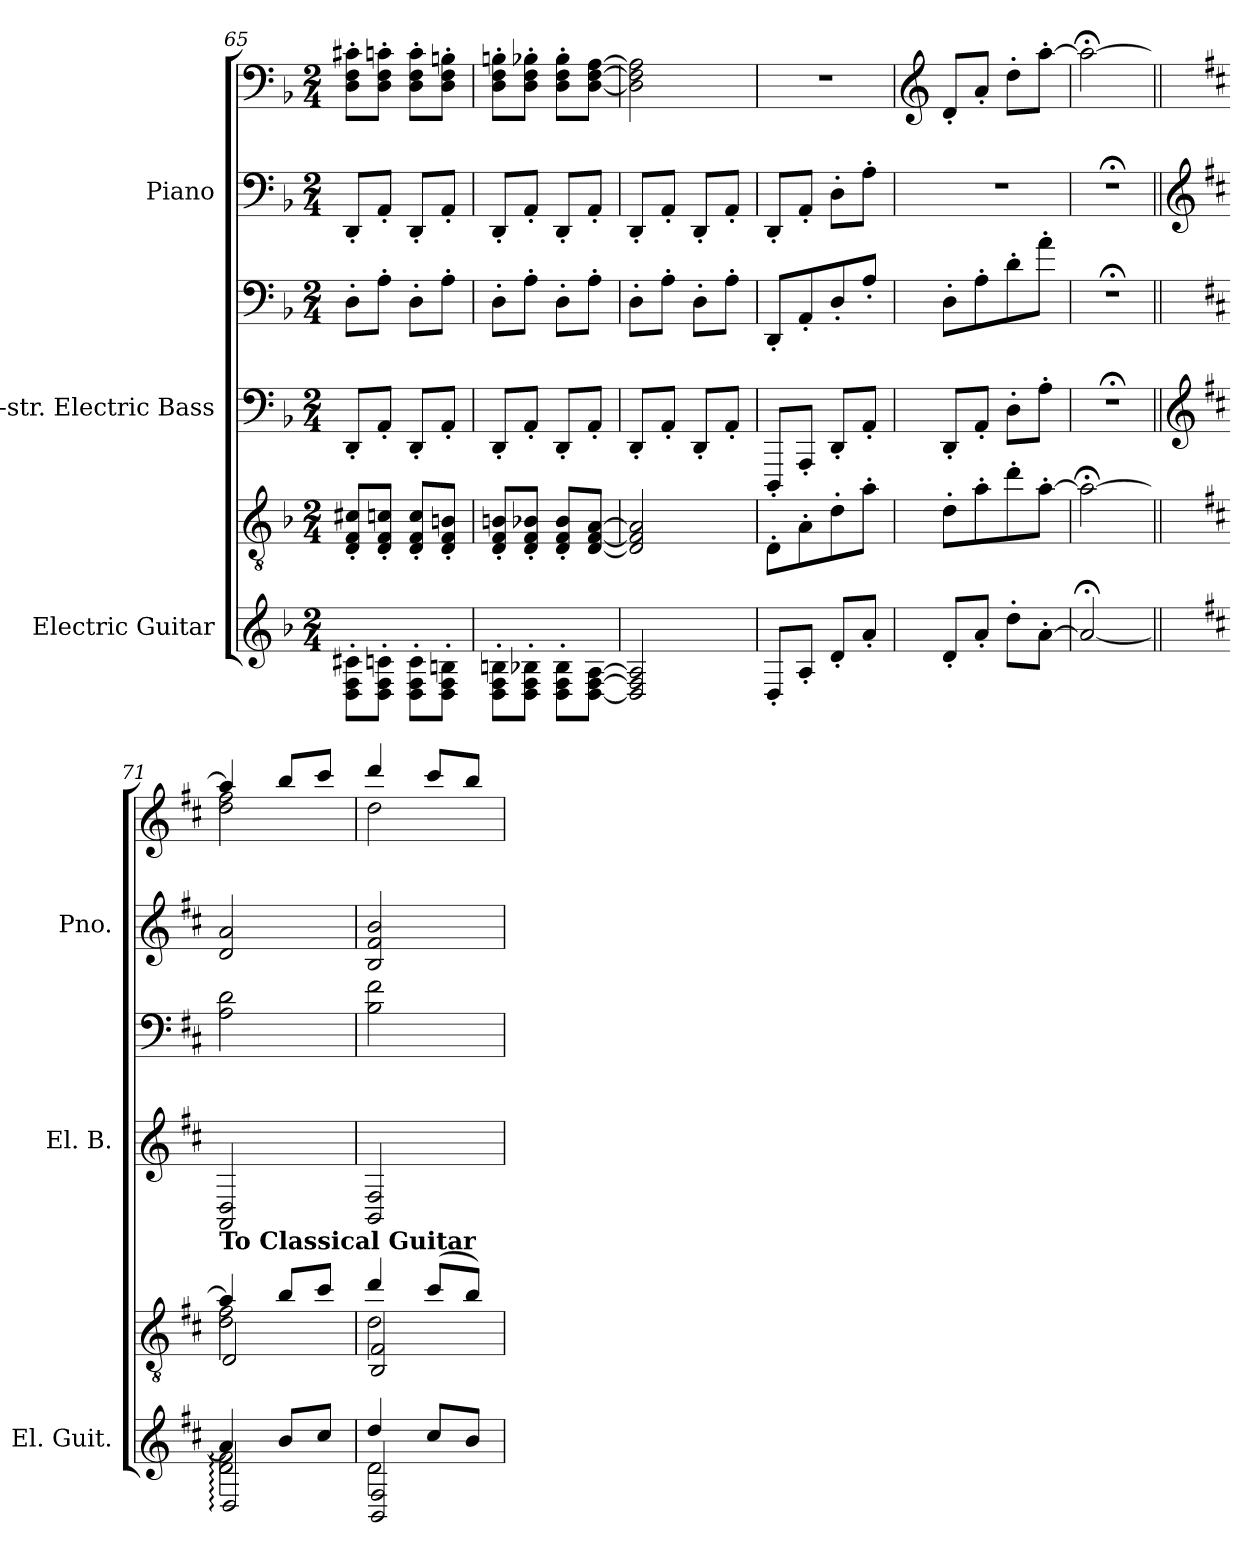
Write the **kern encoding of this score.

**kern	**kern	**kern	**kern	**kern	**kern
*part3	*part3	*part2	*part2	*part1	*part1
*staff6	*staff5	*staff4	*staff3	*staff2	*staff1
*I"Electric Guitar	*	*I"5-str. Electric Bass	*	*I"Piano	*
*I'El. Guit.	*	*I'El. B.	*	*I'Pno.	*
*	*clefGv2	*	*clefF4	*clefF4	*clefF4
*	*	*ITrd7c12	*ITrd7c12	*	*
*k[b-]	*k[b-]	*k[b-]	*k[b-]	*k[b-]	*k[b-]
*M2/4	*M2/4	*M2/4	*M2/4	*M2/4	*M2/4
=65	=65	=65	=65	=65	=65
8D'\ 8F'\ 8c#X'\L	8D/' 8F/' 8c#X/'L	8DDD'L	8DD'\L	8DD'/L	8D\' 8F\' 8c#X\'L
8D'\ 8F'\ 8cn'\J	8D/' 8F/' 8cn/'J	8AAA'J	8AA'\J	8AA'/J	8D\' 8F\' 8cn\'J
8D'\ 8F'\ 8c'\L	8D/' 8F/' 8c/'L	8DDD'L	8DD'\L	8DD'/L	8D\' 8F\' 8c\'L
8D'\ 8F'\ 8Bn'\J	8D/' 8F/' 8Bn/'J	8AAA'J	8AA'\J	8AA'/J	8D\' 8F\' 8Bn\'J
!!LO:PB:g=z
=66	=66	=66	=66	=66	=66
8D'\ 8F'\ 8Bn'\L	8D/' 8F/' 8Bn/'L	8DDD'L	8DD'\L	8DD'/L	8D\' 8F\' 8Bn\'L
8D'\ 8F'\ 8B-X'\J	8D/' 8F/' 8B-X/'J	8AAA'J	8AA'\J	8AA'/J	8D\' 8F\' 8B-X\'J
8D'\ 8F'\ 8B-'\L	8D/' 8F/' 8B-/'L	8DDD'L	8DD'\L	8DD'/L	8D\' 8F\' 8B-\'L
[8D\ [8F\ [8A\J	[8D/ [8F/ [8A/J	8AAA'J	8AA'\J	8AA'/J	[8D\ [8F\ [8A\J
=67	=67	=67	=67	=67	=67
2D] 2F] 2A]	2D/] 2F/] 2A/]	8DDD'L	8DD'\L	8DD'/L	2D\] 2F\] 2A\]
.	.	8AAA'J	8AA'\J	8AA'/J	.
.	.	8DDD'L	8DD'\L	8DD'/L	.
.	.	8AAA'J	8AA'\J	8AA'/J	.
=68	=68	=68	=68	=68	=68
8D'L	8D'\L	8DDDD'L	8DDD'/L	8DD<'/L	2r
8A'J	8A'\	8AAAA'J	8AAA'/	8AA<'/J	.
8d'L	8d'\	8DDD'L	8DD'/	8D<'\L	.
8a'J	8a'\J	8AAA'J	8AA'/J	8A<'\J	.
=69	=69	=69	=69	=69	=69
*	*	*	*	*	*clefG2
8d'L	8d'\L	8DDD'L	8DD'\L	2r	8d'/L
8a'J	8a'\	8AAA'J	8AA'\	.	8a'/J
8dd'L	8dd'\	8DD'L	8D'\	.	8dd'\L
[8a'J	[8a'\J	8AA'J	8A'\J	.	[8aa'\J
=70	=70	=70	=70	=70	=70
2a;<_	2a;\_	2r;<	2r;<	2r;<	2aa;<\_
=71||	=71||	=71||	=71||	=71||	=71||
*	*	*clefG2	*	*clefG2	*
*k[f#c#]	*k[f#c#]	*k[f#c#]	*k[f#c#]	*k[f#c#]	*k[f#c#]
*^	*^	*	*	*	*^
*	*^	*	*^	*	*	*	*	*
!	!	!	!LO:TX:a:B:t=To Classical Guitar	!	!	!	!	!	!	!
4a]	2d: 2f#:	2D:	4a/]	2d\: 2f#\:	2D:/	2AAA 2DD	2AA\ 2D\	2d/< 2a/<	4aa/]	2dd\ 2ff#\
8bL	.	.	8b/L	.	.	.	.	.	8bb/L	.
8cc#J	.	.	8cc#/J	.	.	.	.	.	8ccc#/J	.
=72	=72	=72	=72	=72	=72	=72	=72	=72	=72	=72
4dd	2d	2BB 2F#	4dd/	2d\	2BB/ 2F#/	2BBB 2FF#	2BB\ 2F#\	2B/ 2f#/ 2b/	4ddd/	2dd\
8cc#L	.	.	(<8cc#/L	.	.	.	.	.	8ccc#/L	.
8bJ	.	.	8b/J)	.	.	.	.	.	8bb/J	.
*v	*v	*v	*	*	*	*	*	*	*v	*v
*	*v	*v	*v	*	*	*	*
=	=	=	=	=	=
*-	*-	*-	*-	*-	*-
